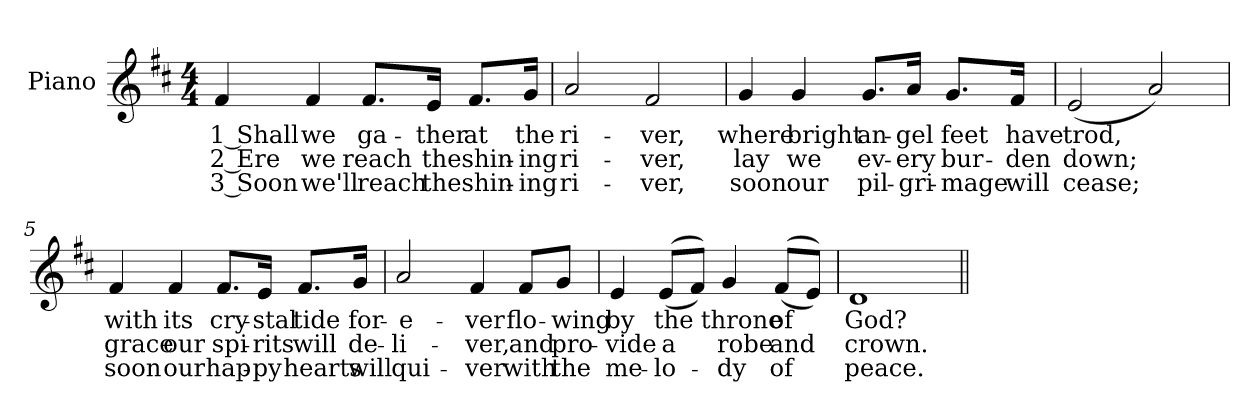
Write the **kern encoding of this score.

**kern	**text	**text	**text
*part1	*part1	*part1	*part1
*staff1	*staff1	*staff1	*staff1
*I"Piano	*	*	*
*I'Pno.	*	*	*
!!LO:PB:g=z
*clefG2	*	*	*
*k[f#c#]	*	*	*
*D:	*	*	*
*M4/4	*	*	*
=1	=1	=1	=1
!	!LO:LY:b:color=#000000	!LO:LY:b:color=#000000	!LO:LY:b:color=#000000
4f#i/	1 Shall	2 Ere	3 Soon
!	!LO:LY:b:color=#000000	!LO:LY:b:color=#000000	!LO:LY:b:color=#000000
4f#i/	we	we	we'll
!	!LO:LY:b:color=#000000	!LO:LY:b:color=#000000	!LO:LY:b:color=#000000
8.f#i/L	ga-	reach	reach
!	!LO:LY:b:color=#000000	!LO:LY:b:color=#000000	!LO:LY:b:color=#000000
16ei/Jk	-ther	the	the
!	!LO:LY:b:color=#000000	!LO:LY:b:color=#000000	!LO:LY:b:color=#000000
8.f#i/L	at	shin-	shin-
!	!LO:LY:b:color=#000000	!LO:LY:b:color=#000000	!LO:LY:b:color=#000000
16gi/Jk	the	-ing	-ing
=2	=2	=2	=2
!	!LO:LY:b:color=#000000	!LO:LY:b:color=#000000	!LO:LY:b:color=#000000
2ai/	ri-	ri-	ri-
!	!LO:LY:b:color=#000000	!LO:LY:b:color=#000000	!LO:LY:b:color=#000000
2f#i/	-ver,	-ver,	-ver,
!!LO:LB:g=z
=3	=3	=3	=3
!	!LO:LY:b:color=#000000	!LO:LY:b:color=#000000	!LO:LY:b:color=#000000
4gi/	where	lay	soon
!	!LO:LY:b:color=#000000	!LO:LY:b:color=#000000	!LO:LY:b:color=#000000
4gi/	bright	we	our
!	!LO:LY:b:color=#000000	!LO:LY:b:color=#000000	!LO:LY:b:color=#000000
8.gi/L	an-	ev-	pil-
!	!LO:LY:b:color=#000000	!LO:LY:b:color=#000000	!LO:LY:b:color=#000000
16ai/Jk	-gel	-ery	-gri-
!	!LO:LY:b:color=#000000	!LO:LY:b:color=#000000	!LO:LY:b:color=#000000
8.gi/L	feet	bur-	-mage
!	!LO:LY:b:color=#000000	!LO:LY:b:color=#000000	!LO:LY:b:color=#000000
16f#i/Jk	have	-den	will
=4	=4	=4	=4
!	!LO:LY:b:color=#000000	!LO:LY:b:color=#000000	!LO:LY:b:color=#000000
(2ei/	trod,	down;	cease;
2ai/)	.	.	.
=5	=5	=5	=5
!	!LO:LY:b:color=#000000	!LO:LY:b:color=#000000	!LO:LY:b:color=#000000
4f#i/	with	grace	soon
!	!LO:LY:b:color=#000000	!LO:LY:b:color=#000000	!LO:LY:b:color=#000000
4f#i/	its	our	our
!	!LO:LY:b:color=#000000	!LO:LY:b:color=#000000	!LO:LY:b:color=#000000
8.f#i/L	cry-	spi-	hap-
!	!LO:LY:b:color=#000000	!LO:LY:b:color=#000000	!LO:LY:b:color=#000000
16ei/Jk	-stal	-rits	-py
!	!LO:LY:b:color=#000000	!LO:LY:b:color=#000000	!LO:LY:b:color=#000000
8.f#i/L	tide	will	hearts
!	!LO:LY:b:color=#000000	!LO:LY:b:color=#000000	!LO:LY:b:color=#000000
16gi/Jk	for-	de-	will
!!LO:LB:g=z
=6	=6	=6	=6
!	!LO:LY:b:color=#000000	!LO:LY:b:color=#000000	!LO:LY:b:color=#000000
2ai/	-e-	-li-	qui-
!	!LO:LY:b:color=#000000	!LO:LY:b:color=#000000	!LO:LY:b:color=#000000
4f#i/	-ver	-ver,	-ver
!	!LO:LY:b:color=#000000	!LO:LY:b:color=#000000	!LO:LY:b:color=#000000
8f#i/L	flo-	and	with
!	!LO:LY:b:color=#000000	!LO:LY:b:color=#000000	!LO:LY:b:color=#000000
8gi/J	-wing	pro-	the
=7	=7	=7	=7
!	!LO:LY:b:color=#000000	!LO:LY:b:color=#000000	!LO:LY:b:color=#000000
4ei/	by	-vide	me-
!	!LO:LY:b:color=#000000	!LO:LY:b:color=#000000	!LO:LY:b:color=#000000
((8ei/L	the	a	-lo-
8f#i/J))	.	.	.
!	!LO:LY:b:color=#000000	!LO:LY:b:color=#000000	!LO:LY:b:color=#000000
4gi/	throne	robe	-dy
!	!LO:LY:b:color=#000000	!LO:LY:b:color=#000000	!LO:LY:b:color=#000000
((8f#i/L	of	and	of
8ei/J))	.	.	.
=8	=8	=8	=8
!	!LO:LY:b:color=#000000	!LO:LY:b:color=#000000	!LO:LY:b:color=#000000
1di	God?	crown.	peace.
=||	=||	=||	=||
*-	*-	*-	*-
